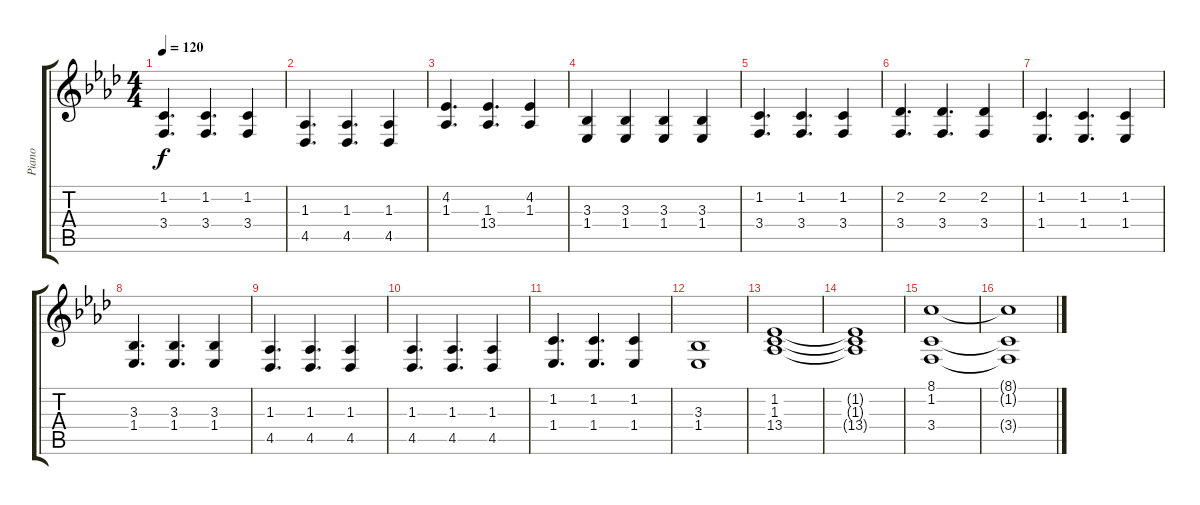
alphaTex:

\track ("Piano" "Piano") {instrument acousticgrandpiano}
\staff {score tabs}
\tuning (E4 B3 G3 D3 A2 E2) {hide}
\ts (4 4)
\tempo 120
\clef g2
\ks ab
(1.2 3.4).4{d dy f} (1.2 3.4).4{d} (1.2 3.4).4 |
(1.3 4.5).4{d} (1.3 4.5).4{d} (1.3 4.5).4 |
(4.2 1.3).4{d} (1.3 13.4).4{d} (4.2 1.3).4 |
(3.3 1.4).4 (3.3 1.4).4 (3.3 1.4).4 (3.3 1.4).4 |
(1.2 3.4).4{d} (1.2 3.4).4{d} (1.2 3.4).4 |
(2.2 3.4).4{d} (2.2 3.4).4{d} (2.2 3.4).4 |
(1.2 1.4).4{d} (1.2 1.4).4{d} (1.2 1.4).4 |
(3.3 1.4).4{d} (3.3 1.4).4{d} (3.3 1.4).4 |
(1.3 4.5).4{d} (1.3 4.5).4{d} (1.3 4.5).4 |
(1.3 4.5).4{d} (1.3 4.5).4{d} (1.3 4.5).4 |
(1.2 1.4).4{d} (1.2 1.4).4{d} (1.2 1.4).4 |
(3.3 1.4).1 |
(1.2 1.3 13.4).1 |
(1.2{t} 1.3{t} 13.4{t}).1 |
(8.1 1.2 3.4).1 |
(8.1{t} 1.2{t} 3.4{t}).1
